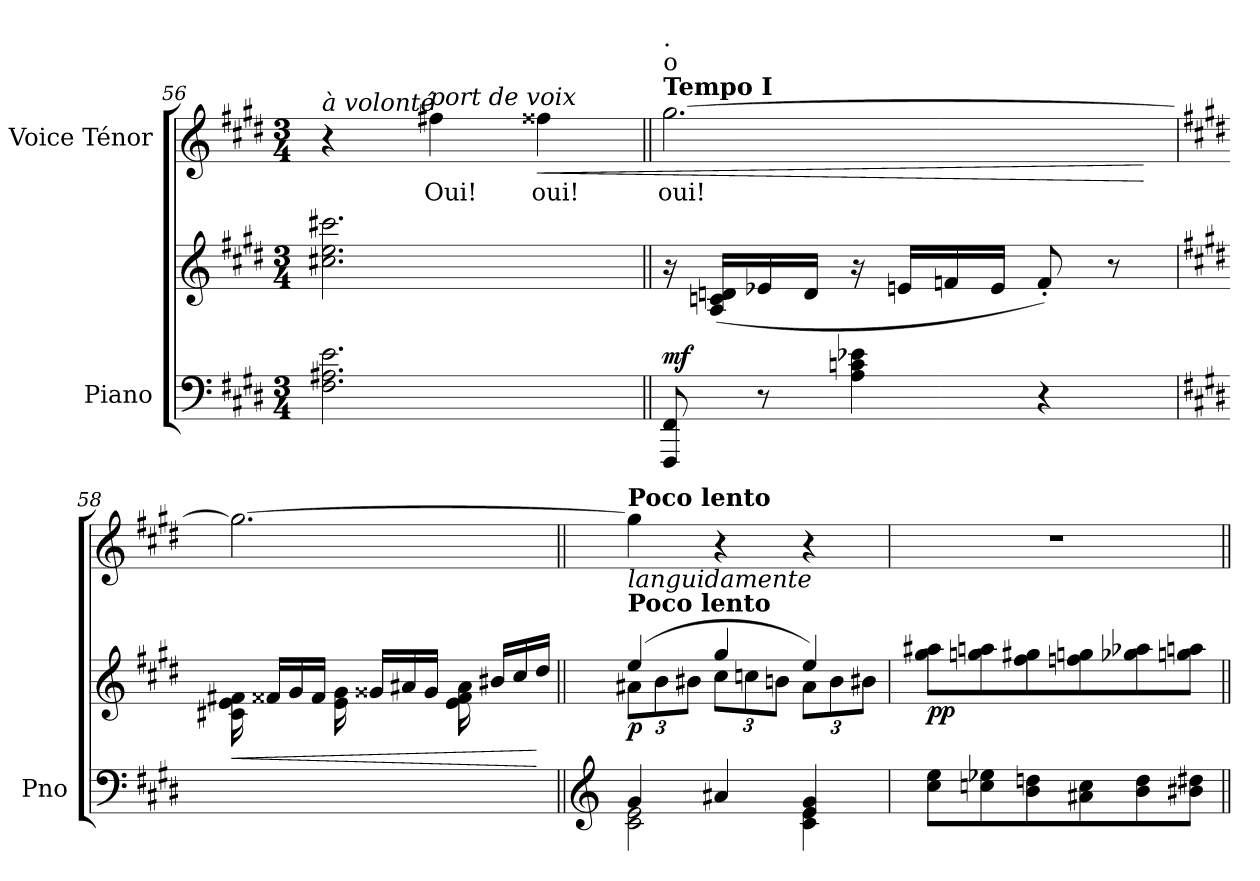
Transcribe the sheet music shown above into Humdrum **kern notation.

**kern	**kern	**dynam	**kern	**text	**dynam
*part2	*part2	*part2	*part1	*part1	*part1
*staff3	*staff2	*staff2/3	*staff1	*staff1	*staff1
*I"Piano	*	*	*I"Voice Ténor	*	*
*I'Pno	*	*	*	*	*
*clefF4	*clefG2	*	*clefG2	*	*
*k[f#c#g#d#]	*k[f#c#g#d#]	*	*k[f#c#g#d#]	*	*
*M3/4	*M3/4	*	*M3/4	*	*
=56	=56	=56	=56	=56	=56
!	!	!	!LO:TX:i:t=à volonté	!	!
2.F#\ 2.A#X\ 2.e\	2.cc#X\ 2.ee\ 2.ccc#X\	.	4r	.	.
!	!	!	!LO:TX:i:t=port de voix	!	!
.	.	.	4ff#X\	Oui!	.
!	!	!	!	!	!LO:HP:b
.	.	.	4ff##X\	oui!	<
=57||	=57||	=57||	=57||	=57||	=57||
!	!	!	!LO:TX:a:B:t=Tempo I	!	!
!	!	!	!LO:TX:a:t=o	!	!
!	!	!	!LO:TX:a:t=.	!	!
!	!	!LO:DY:a=2	!	!	!
8FFF#/ 8FF#/	16r	mf	[2.gg#\	oui!	.
.	(16A/ 16cn/ 16dn/LL	.	.	.	.
8r	16e-X/	.	.	.	.
.	16d/JJ	.	.	.	.
4A\ 4cn\ 4e-X\	16r	.	.	.	.
.	16en/LL	.	.	.	.
.	16fn/	.	.	.	.
.	16e/JJ	.	.	.	.
4r	8f'/)	.	.	.	.
.	8r	.	.	.	.
.	.	.	.	.	[
=58	=58	=58	=58	=58	=58
*	*	*	*k[f#c#g#d#]	*	*
!	!	!LO:HP:b	!	!	!
2.ryy	16c#X\ 16e\ 16f#X\	<	2.gg#\_	.	.
.	16f##X/LL	.	.	.	.
.	16g#/	.	.	.	.
.	16f##/JJ	.	.	.	.
.	16e\ 16g#\	.	.	.	.
.	16g##X/LL	.	.	.	.
.	16a#X/	.	.	.	.
.	16g##/JJ	.	.	.	.
.	16e\ 16f##\ 16a#\	.	.	.	.
.	16b#X/LL	.	.	.	.
.	16cc#/	.	.	.	.
.	16dd#/JJ	[	.	.	.
=59||	=59||	=59||	=59||	=59||	=59||
*clefG2	*	*	*	*	*
*^	*^	*	*	*	*
*	*	*	*Xbrackettup	*	*	*	*
!	!	!	!	!	!LO:TX:a:B:t=Poco lento	!	!
!	!	!LO:TX:a:B:t=Poco lento	!	!	!	!	!
!	!	!LO:TX:i:t=languidamente	!	!	!	!	!
!	!	!	!	!LO:DY:b	!	!	!
4g#/	2c#\ 2e\	(4ee/	12a#X\L	p	4gg#\]	.	.
.	.	.	12b\	.	.	.	.
.	.	.	12b#X\J	.	.	.	.
4a#X/	.	4gg#/	12cc#\L	.	4r	.	.
.	.	.	12ccn\	.	.	.	.
.	.	.	12bn\J	.	.	.	.
4e/ 4g#/	4c#\ 4e\	4ee/)	12a#\L	.	4r	.	.
.	.	.	12b\	.	.	.	.
.	.	.	12b#X\J	.	.	.	.
*v	*v	*	*	*	*	*	*
=60	=60	=60	=60	=60	=60	=60
!	!	!	!LO:DY:b	!	!	!
*	*v	*v	*	*	*	*
8cc#\ 8ee\L	8gg#\ 8aa#X\L	pp	2.r	.	.
8ccn\ 8ee-X\	8ggn\ 8aan\	.	.	.	.
8b\ 8ddn\	8ff#\ 8gg#X\	.	.	.	.
8a#X\ 8cc\	8ffn\ 8ggn\	.	.	.	.
8b\ 8dd\	8gg-X\ 8aa-X\	.	.	.	.
8b#X\ 8dd#X\J	8ggn\ 8aan\J	.	.	.	.
=||	=||	=||	=||	=||	=||
*-	*-	*-	*-	*-	*-
